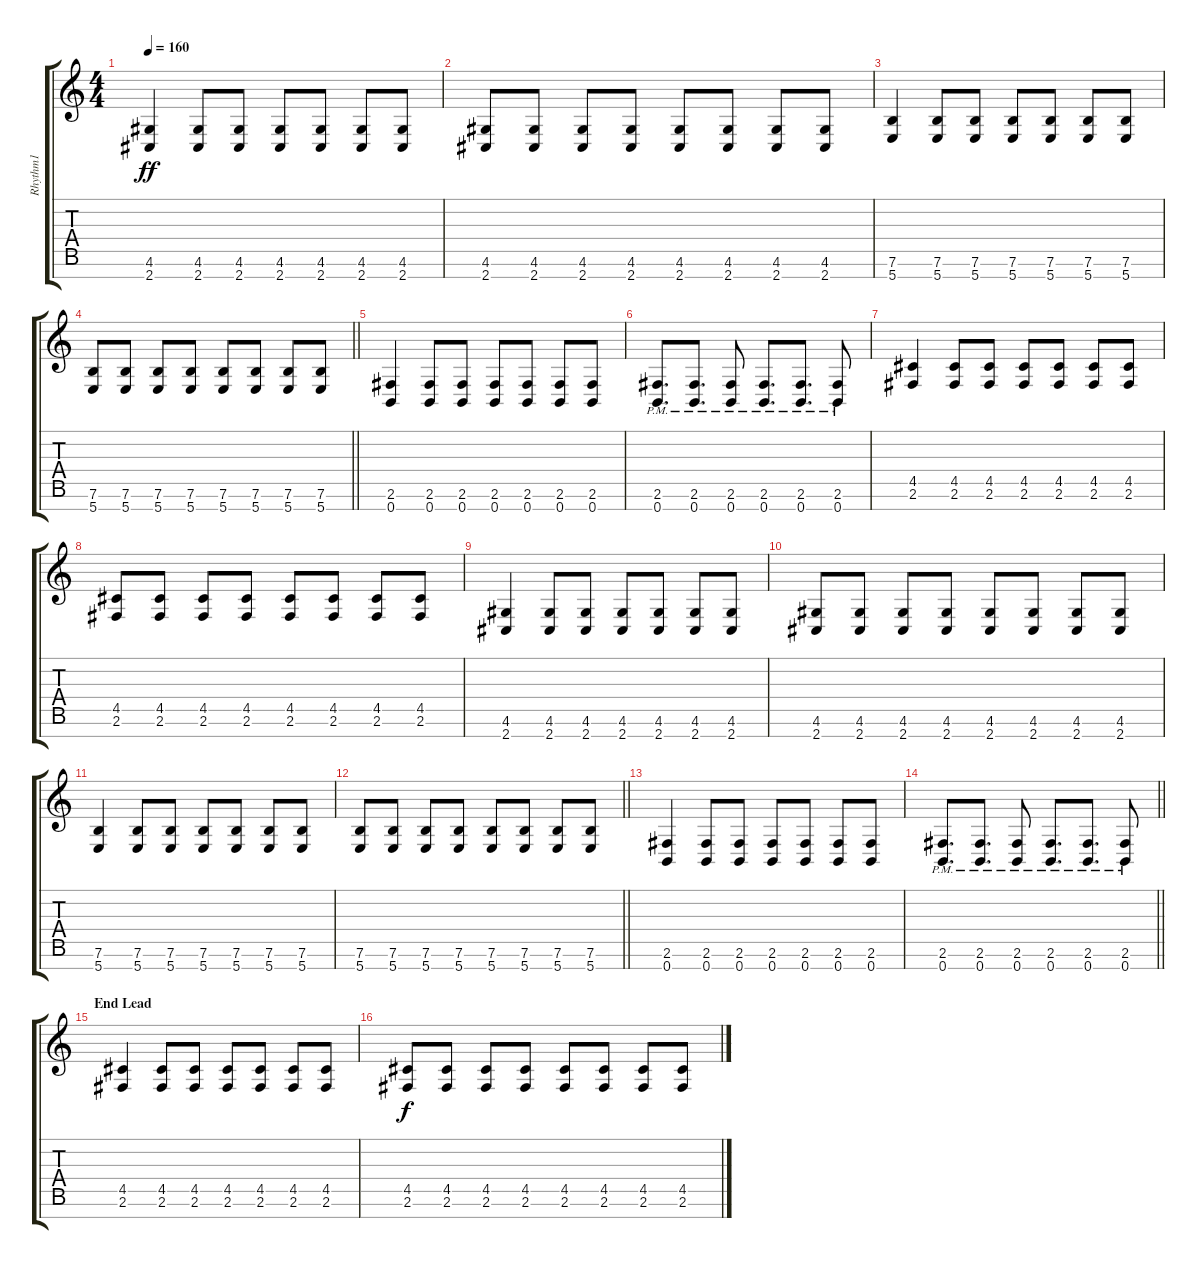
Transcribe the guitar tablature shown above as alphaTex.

\track ("Rhythm1" "Rhythm1") {instrument distortionguitar}
\staff {score tabs}
\tuning (E4 B3 G3 D3 A2 E2 B1) {hide}
\ts (4 4)
\tempo 160
\clef g2
\ks c
(4.6 2.7).4{dy ff} (4.6 2.7).8 (4.6 2.7).8 (4.6 2.7).8 (4.6 2.7).8 (4.6 2.7).8 (4.6 2.7).8 |
(4.6 2.7).8 (4.6 2.7).8 (4.6 2.7).8 (4.6 2.7).8 (4.6 2.7).8 (4.6 2.7).8 (4.6 2.7).8 (4.6 2.7).8 |
(7.6 5.7).4 (7.6 5.7).8 (7.6 5.7).8 (7.6 5.7).8 (7.6 5.7).8 (7.6 5.7).8 (7.6 5.7).8 |
\barLineRight lightlight
(7.6 5.7).8 (7.6 5.7).8 (7.6 5.7).8 (7.6 5.7).8 (7.6 5.7).8 (7.6 5.7).8 (7.6 5.7).8 (7.6 5.7).8 |
(2.6 0.7).4 (2.6 0.7).8 (2.6 0.7).8 (2.6 0.7).8 (2.6 0.7).8 (2.6 0.7).8 (2.6 0.7).8 |
(2.6{pm} 0.7{pm}).8{d} (2.6{pm} 0.7{pm}).8{d} (2.6{pm} 0.7{pm}).8 (2.6{pm} 0.7{pm}).8{d} (2.6{pm} 0.7{pm}).8{d} (2.6{pm} 0.7{pm}).8 |
(4.5 2.6).4 (4.5 2.6).8 (4.5 2.6).8 (4.5 2.6).8 (4.5 2.6).8 (4.5 2.6).8 (4.5 2.6).8 |
(4.5 2.6).8 (4.5 2.6).8 (4.5 2.6).8 (4.5 2.6).8 (4.5 2.6).8 (4.5 2.6).8 (4.5 2.6).8 (4.5 2.6).8 |
(4.6 2.7).4 (4.6 2.7).8 (4.6 2.7).8 (4.6 2.7).8 (4.6 2.7).8 (4.6 2.7).8 (4.6 2.7).8 |
(4.6 2.7).8 (4.6 2.7).8 (4.6 2.7).8 (4.6 2.7).8 (4.6 2.7).8 (4.6 2.7).8 (4.6 2.7).8 (4.6 2.7).8 |
(7.6 5.7).4 (7.6 5.7).8 (7.6 5.7).8 (7.6 5.7).8 (7.6 5.7).8 (7.6 5.7).8 (7.6 5.7).8 |
\barLineRight lightlight
(7.6 5.7).8 (7.6 5.7).8 (7.6 5.7).8 (7.6 5.7).8 (7.6 5.7).8 (7.6 5.7).8 (7.6 5.7).8 (7.6 5.7).8 |
(2.6 0.7).4 (2.6 0.7).8 (2.6 0.7).8 (2.6 0.7).8 (2.6 0.7).8 (2.6 0.7).8 (2.6 0.7).8 |
\barLineRight lightlight
(2.6{pm} 0.7{pm}).8{d} (2.6{pm} 0.7{pm}).8{d} (2.6{pm} 0.7{pm}).8 (2.6{pm} 0.7{pm}).8{d} (2.6{pm} 0.7{pm}).8{d} (2.6{pm} 0.7{pm}).8 |
\section ("" "End Lead")
(4.5 2.6).4 (4.5 2.6).8 (4.5 2.6).8 (4.5 2.6).8 (4.5 2.6).8 (4.5 2.6).8 (4.5 2.6).8 |
(4.5 2.6).8{dy f} (4.5 2.6).8 (4.5 2.6).8 (4.5 2.6).8 (4.5 2.6).8 (4.5 2.6).8 (4.5 2.6).8 (4.5 2.6).8
